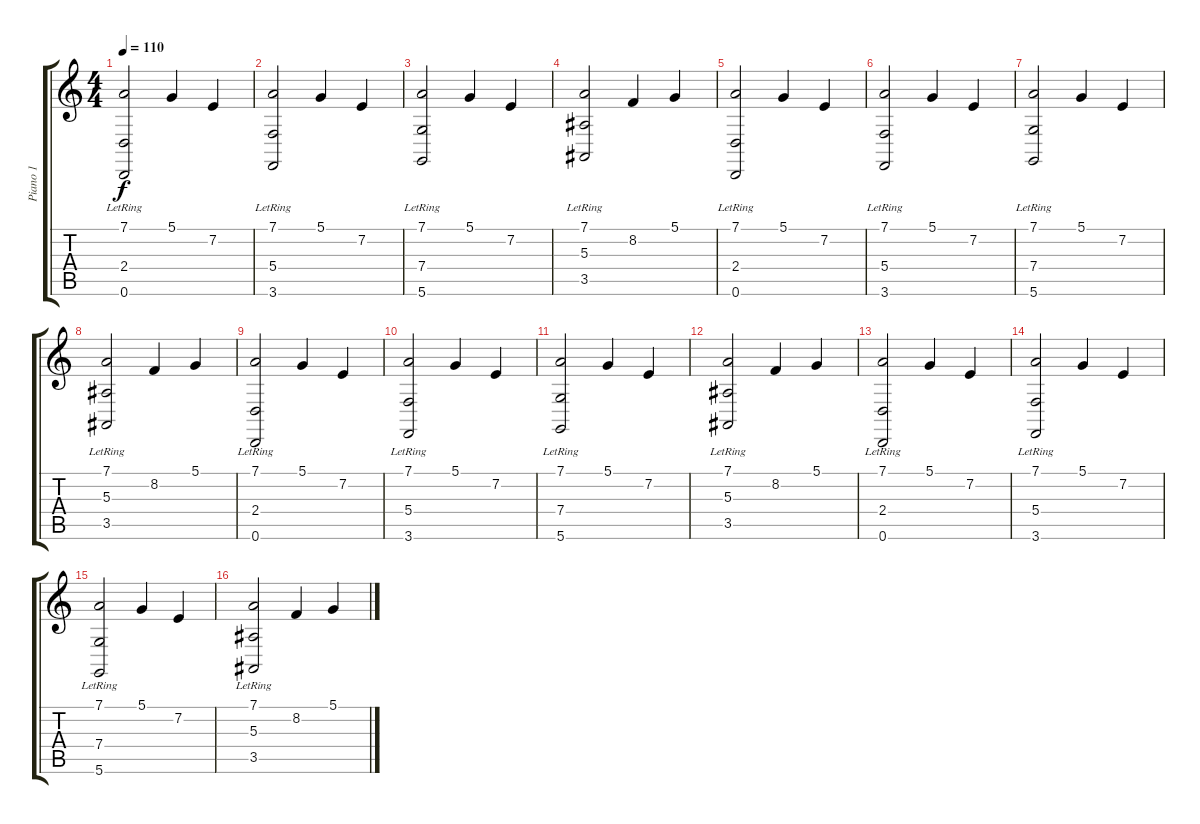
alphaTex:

\track ("Piano 1" "Piano 1") {instrument acousticgrandpiano}
\staff {score tabs}
\tuning (D4 A3 F3 C3 G2 D2) {hide}
\ts (4 4)
\tempo 110
\clef g2
\ks c
(7.1 2.4{lr} 0.6{lr}).2{dy f instrument acousticgrandpiano} 5.1.4 7.2.4 |
(7.1 5.4{lr} 3.6{lr}).2 5.1.4 7.2.4 |
(7.1 7.4{lr} 5.6{lr}).2 5.1.4 7.2.4 |
(7.1 5.3{lr} 3.5{lr}).2 8.2.4 5.1.4 |
(7.1 2.4{lr} 0.6{lr}).2 5.1.4 7.2.4 |
(7.1 5.4{lr} 3.6{lr}).2 5.1.4 7.2.4 |
(7.1 7.4{lr} 5.6{lr}).2 5.1.4 7.2.4 |
(7.1 5.3{lr} 3.5{lr}).2 8.2.4 5.1.4 |
(7.1 2.4{lr} 0.6{lr}).2 5.1.4 7.2.4 |
(7.1 5.4{lr} 3.6{lr}).2 5.1.4 7.2.4 |
(7.1 7.4{lr} 5.6{lr}).2 5.1.4 7.2.4 |
(7.1 5.3{lr} 3.5{lr}).2 8.2.4 5.1.4 |
(7.1 2.4{lr} 0.6{lr}).2 5.1.4 7.2.4 |
(7.1 5.4{lr} 3.6{lr}).2 5.1.4 7.2.4 |
(7.1 7.4{lr} 5.6{lr}).2 5.1.4 7.2.4 |
(7.1 5.3{lr} 3.5{lr}).2 8.2.4 5.1.4
